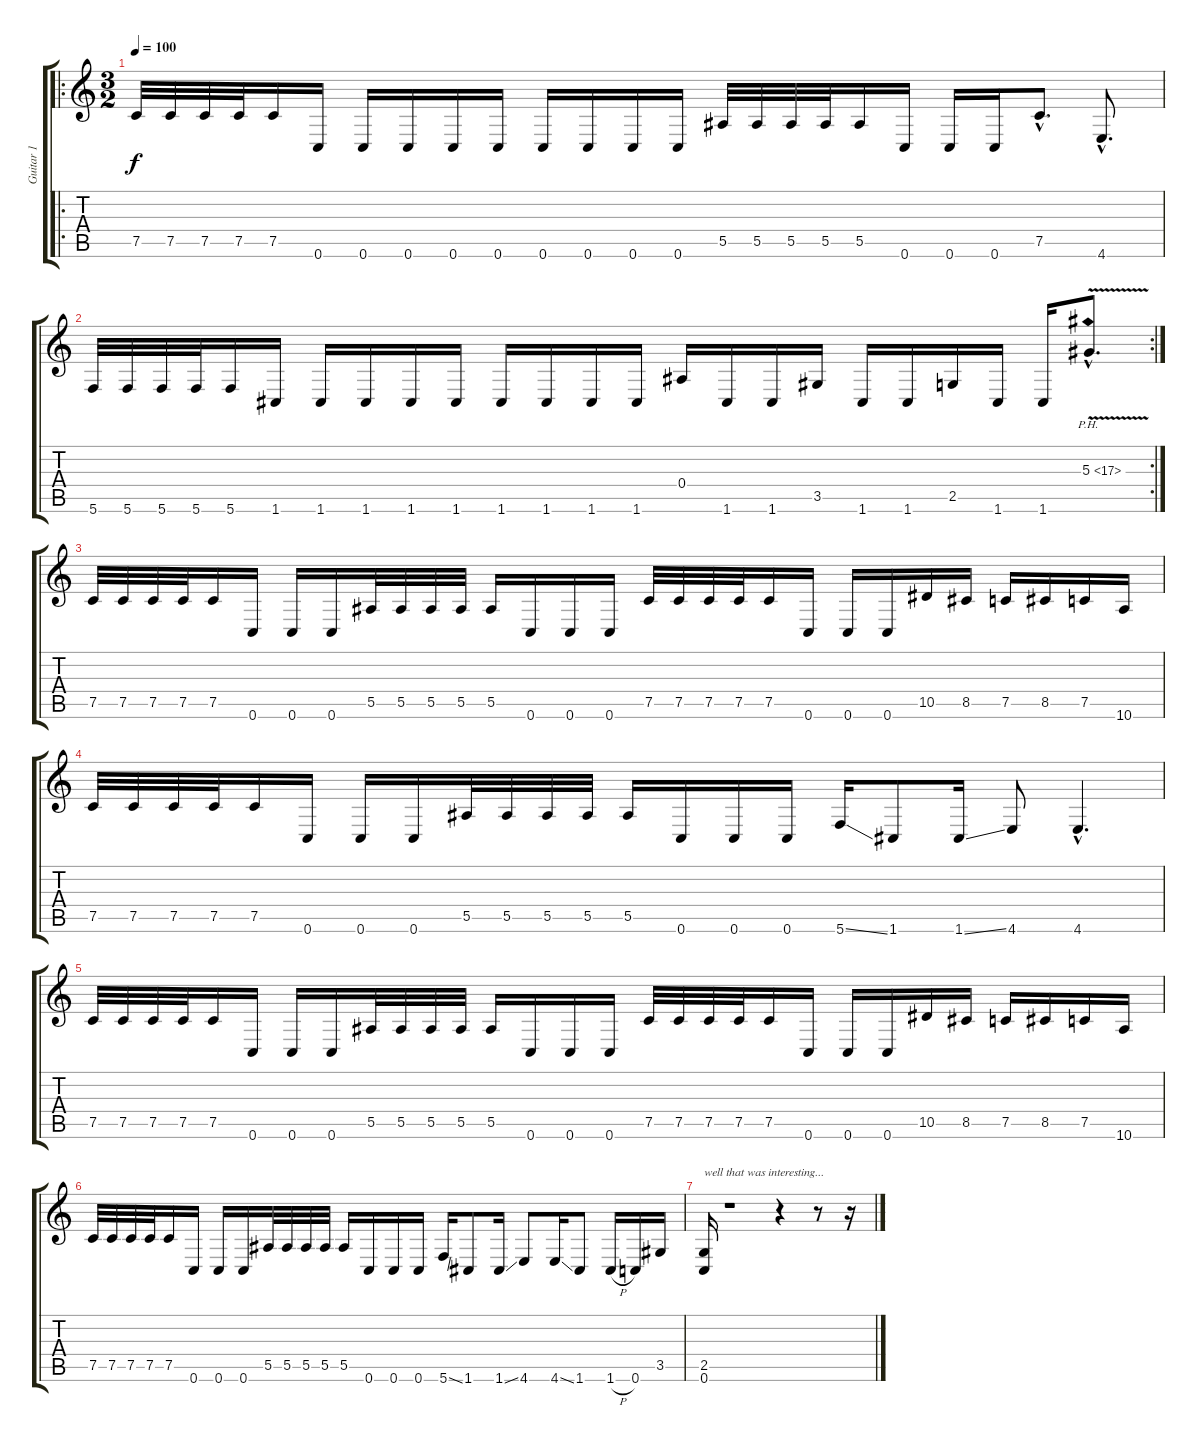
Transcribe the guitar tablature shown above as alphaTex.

\track ("Guitar 1" "Guitar 1") {instrument distortionguitar}
\staff {score tabs}
\tuning (C4 G3 Eb3 Bb2 F2 C2) {hide}
\ro
\ts (3 2)
\tempo 100
\clef g2
\ks c
7.5.32{dy f} 7.5.32 7.5.32 7.5.32 7.5.16 0.6.16 0.6.16 0.6.16 0.6.16 0.6.16 0.6.16 0.6.16 0.6.16 0.6.16 5.5.32 5.5.32 5.5.32 5.5.32 5.5.16 0.6.16 0.6.16 0.6.16 7.5{hac}.8{d} 4.6{hac}.8{d} |
\rc 2
5.6.32 5.6.32 5.6.32 5.6.32 5.6.16 1.6.16 1.6.16 1.6.16 1.6.16 1.6.16 1.6.16 1.6.16 1.6.16 1.6.16 0.4.16 1.6.16 1.6.16 3.5.16 1.6.16 1.6.16 2.5.16 1.6.16 1.6.16 5.3{ph 12 v hac}.8{d} |
7.5.32 7.5.32 7.5.32 7.5.32 7.5.16 0.6.16 0.6.16 0.6.16 5.5.32 5.5.32 5.5.32 5.5.32 5.5.16 0.6.16 0.6.16 0.6.16 7.5.32 7.5.32 7.5.32 7.5.32 7.5.16 0.6.16 0.6.16 0.6.16 10.5.16 8.5.16 7.5.16 8.5.16 7.5.16 10.6.16 |
7.5.32 7.5.32 7.5.32 7.5.32 7.5.16 0.6.16 0.6.16 0.6.16 5.5.32 5.5.32 5.5.32 5.5.32 5.5.16 0.6.16 0.6.16 0.6.16 5.6{ss}.16 1.6.8 1.6{ss}.16 4.6.8 4.6{hac}.4{d} |
7.5.32 7.5.32 7.5.32 7.5.32 7.5.16 0.6.16 0.6.16 0.6.16 5.5.32 5.5.32 5.5.32 5.5.32 5.5.16 0.6.16 0.6.16 0.6.16 7.5.32 7.5.32 7.5.32 7.5.32 7.5.16 0.6.16 0.6.16 0.6.16 10.5.16 8.5.16 7.5.16 8.5.16 7.5.16 10.6.16 |
7.5.32 7.5.32 7.5.32 7.5.32 7.5.16 0.6.16 0.6.16 0.6.16 5.5.32 5.5.32 5.5.32 5.5.32 5.5.16 0.6.16 0.6.16 0.6.16 5.6{ss}.16 1.6.8 1.6{ss}.16 4.6.8 4.6{ss}.16 1.6.8 1.6{h}.16 0.6.16 3.5.16 |
(2.5 0.6).16{txt "well that was interesting..."} r.1 r.4 r.8 r.16
